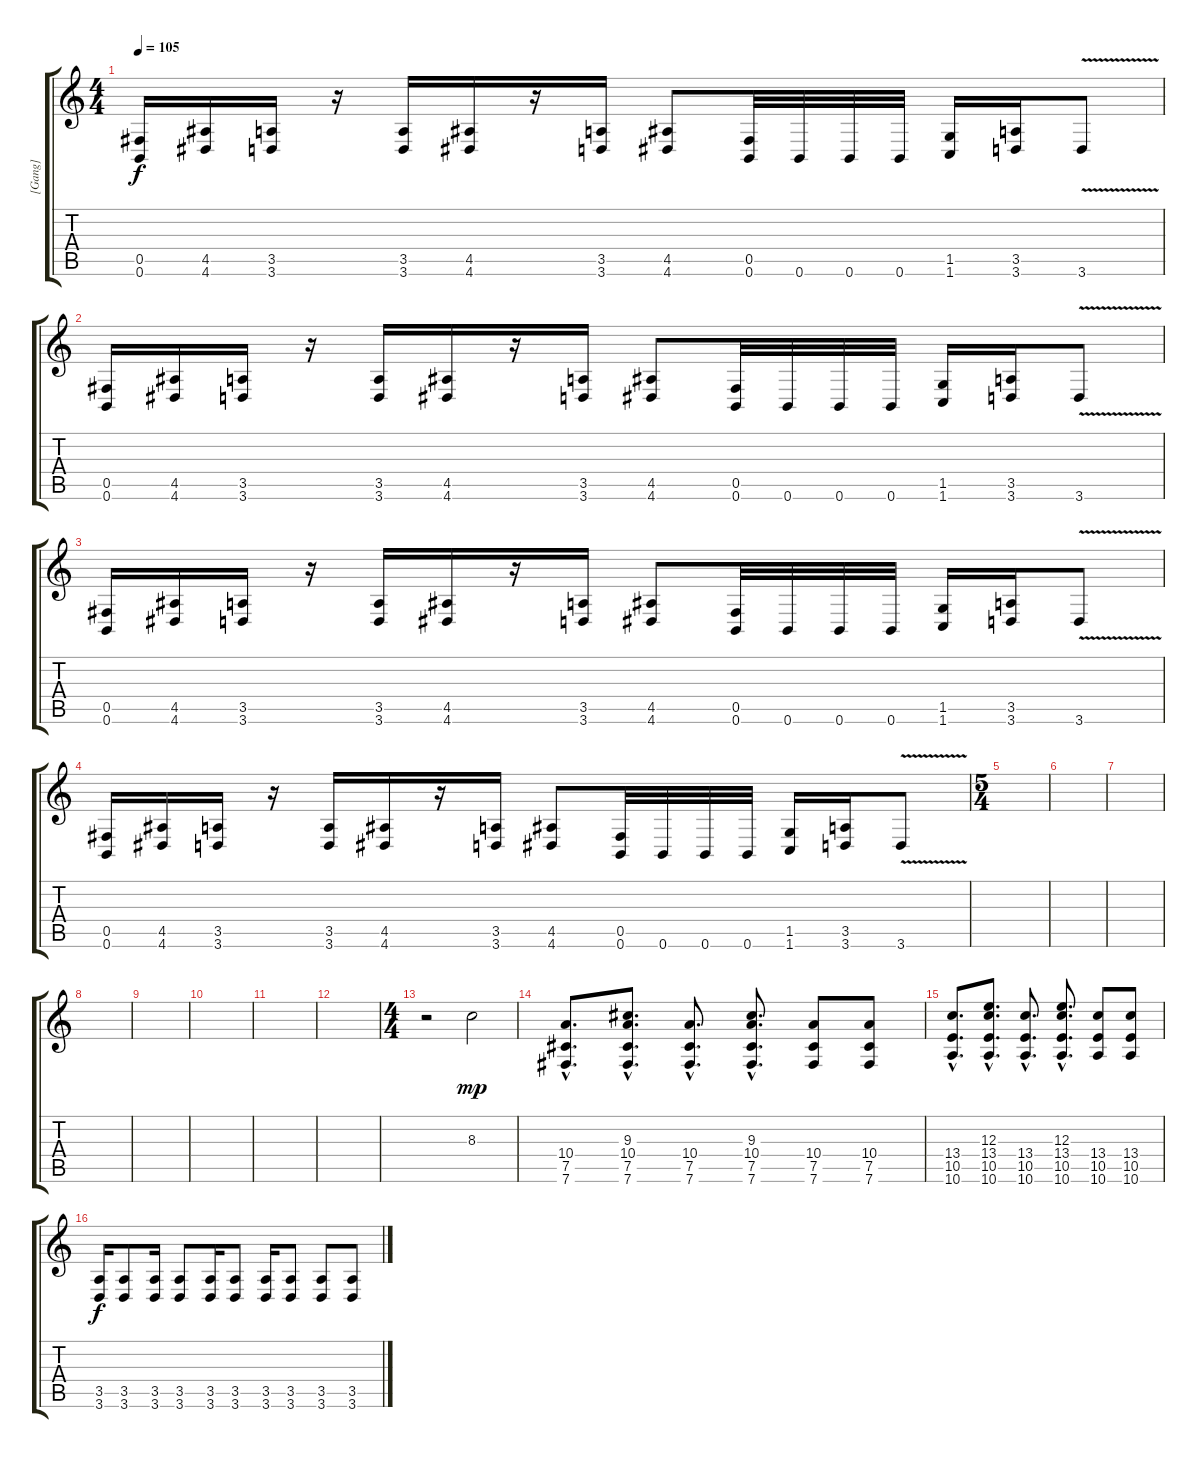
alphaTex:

\track ("[Gang]" "[Gang]") {instrument distortionguitar}
\staff {score tabs}
\tuning (Db4 Ab3 E3 B2 Gb2 B1) {hide}
\ts (4 4)
\tempo 105
\clef g2
\ks c
(0.5 0.6).16{dy f} (4.5 4.6).16 (3.5 3.6).16 r.16 (3.5 3.6).16 (4.5 4.6).16 r.16 (3.5 3.6).16 (4.5 4.6).8 (0.5 0.6).32 0.6.32 0.6.32 0.6.32 (1.5 1.6).16 (3.5 3.6).16 3.6{v}.8 |
(0.5 0.6).16 (4.5 4.6).16 (3.5 3.6).16 r.16 (3.5 3.6).16 (4.5 4.6).16 r.16 (3.5 3.6).16 (4.5 4.6).8 (0.5 0.6).32 0.6.32 0.6.32 0.6.32 (1.5 1.6).16 (3.5 3.6).16 3.6{v}.8 |
(0.5 0.6).16 (4.5 4.6).16 (3.5 3.6).16 r.16 (3.5 3.6).16 (4.5 4.6).16 r.16 (3.5 3.6).16 (4.5 4.6).8 (0.5 0.6).32 0.6.32 0.6.32 0.6.32 (1.5 1.6).16 (3.5 3.6).16 3.6{v}.8 |
(0.5 0.6).16 (4.5 4.6).16 (3.5 3.6).16 r.16 (3.5 3.6).16 (4.5 4.6).16 r.16 (3.5 3.6).16 (4.5 4.6).8 (0.5 0.6).32 0.6.32 0.6.32 0.6.32 (1.5 1.6).16 (3.5 3.6).16 3.6{v}.8 |
\ts (5 4)
|
|
|
|
|
|
|
|
\ts (4 4)
r.2 8.3.2{dy mp instrument guitarfretnoise} |
(10.4{hac} 7.5{hac} 7.6{hac}).8{d instrument distortionguitar} (9.3{hac} 10.4{hac} 7.5{hac} 7.6{hac}).8{d} (10.4{hac} 7.5{hac} 7.6{hac}).8{d} (9.3{hac} 10.4{hac} 7.5{hac} 7.6{hac}).8{d} (10.4 7.5 7.6).8 (10.4 7.5 7.6).8 |
(13.4{hac} 10.5{hac} 10.6{hac}).8{d} (12.3{hac} 13.4{hac} 10.5{hac} 10.6{hac}).8{d} (13.4{hac} 10.5{hac} 10.6{hac}).8{d} (12.3{hac} 13.4{hac} 10.5{hac} 10.6{hac}).8{d} (13.4 10.5 10.6).8 (13.4 10.5 10.6).8 |
(3.5 3.6).16{dy f} (3.5 3.6).8 (3.5 3.6).16 (3.5 3.6).8 (3.5 3.6).16 (3.5 3.6).8 (3.5 3.6).16 (3.5 3.6).8 (3.5 3.6).8 (3.5 3.6).8
